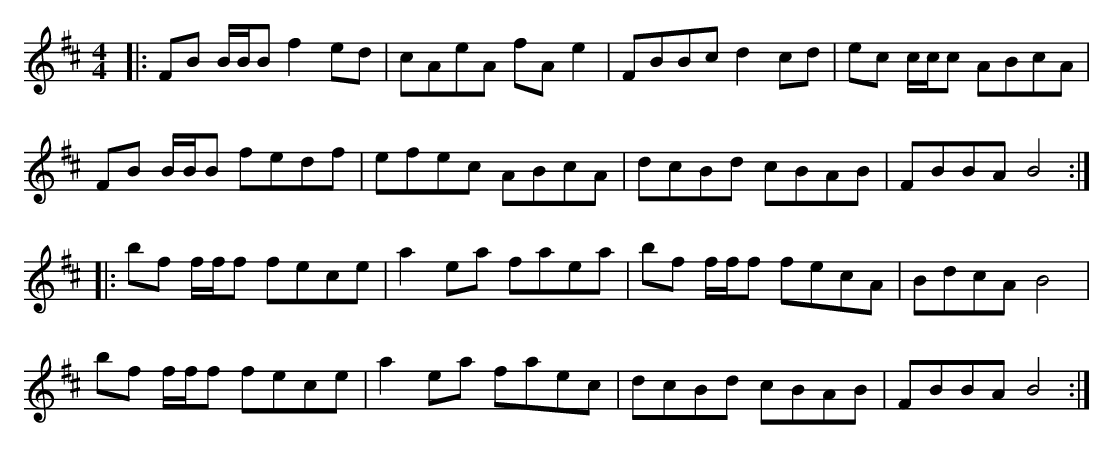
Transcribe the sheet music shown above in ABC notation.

X:1
M:4/4
K:Bmin
|:FB B/B/B f2ed|cAeA fAe2|FBBc d2 cd|ec c/c/c ABcA|
FB B/B/B fedf|efec ABcA|dcBd cBAB|FBBA B4:|
|:bf f/f/f fece|a2ea faea|bf f/f/f fecA|BdcAB4|
bf f/f/f fece|a2ea faec|dcBd cBAB|FBBA B4:|
